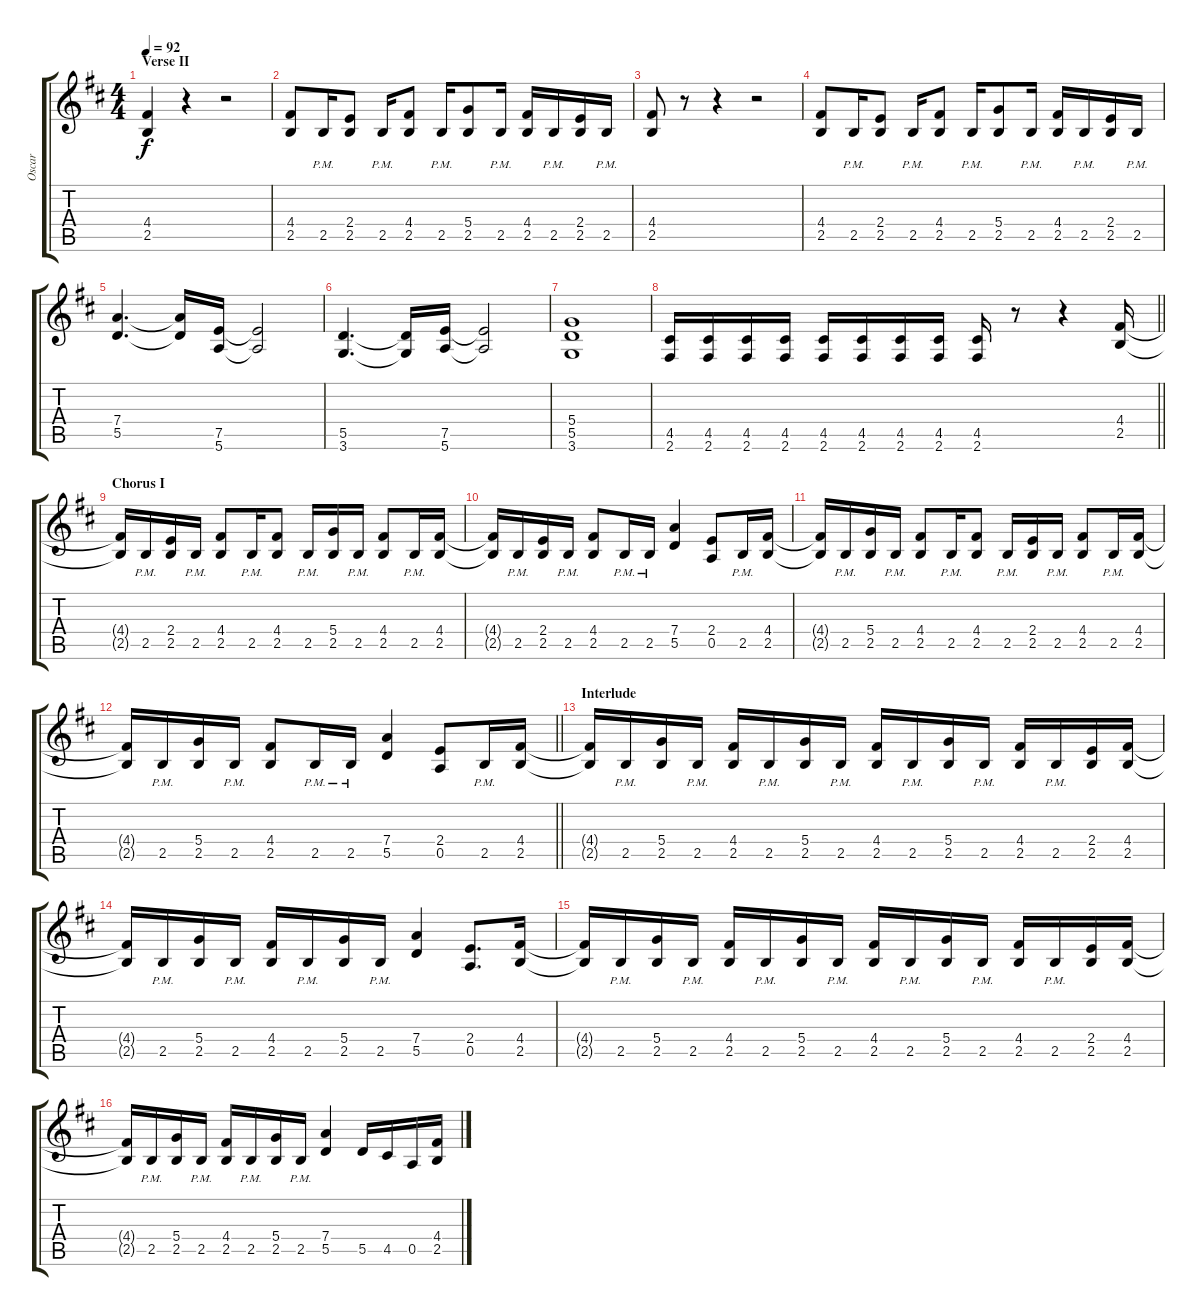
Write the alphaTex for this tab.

\track ("Oscar" "Oscar") {instrument distortionguitar}
\staff {score tabs}
\tuning (E4 B3 G3 D3 A2 E2) {hide}
\ts (4 4)
\section ("" "Verse II")
\tempo 92
\clef g2
\ks bminor
(4.4{t} 2.5{t}).4{dy f} r.4 r.2 |
(4.4 2.5).8 2.5{pm}.16 (2.4 2.5).8 2.5{pm}.16 (4.4 2.5).8 2.5{pm}.16 (5.4 2.5).8 2.5{pm}.16 (4.4 2.5).16 2.5{pm}.16 (2.4 2.5).16 2.5{pm}.16 |
(4.4 2.5).8 r.8 r.4 r.2 |
(4.4 2.5).8 2.5{pm}.16 (2.4 2.5).8 2.5{pm}.16 (4.4 2.5).8 2.5{pm}.16 (5.4 2.5).8 2.5{pm}.16 (4.4 2.5).16 2.5{pm}.16 (2.4 2.5).16 2.5{pm}.16 |
(7.4 5.5).4{d} (7.4{t} 5.5{t}).16 (7.5 5.6).16 (7.5{t} 5.6{t}).2 |
(5.5 3.6).4{d} (5.5{t} 3.6{t}).16 (7.5 5.6).16 (7.5{t} 5.6{t}).2 |
(5.4 5.5 3.6).1 |
\barLineRight lightlight
(4.5 2.6).16 (4.5 2.6).16 (4.5 2.6).16 (4.5 2.6).16 (4.5 2.6).16 (4.5 2.6).16 (4.5 2.6).16 (4.5 2.6).16 (4.5 2.6).16 r.8 r.4 (4.4 2.5).16 |
\section ("" "Chorus I")
(4.4{t} 2.5{t}).16 2.5{pm}.16 (2.4 2.5).16 2.5{pm}.16 (4.4 2.5).8 2.5{pm}.16 (4.4 2.5).8 2.5{pm}.16 (5.4 2.5).16 2.5{pm}.16 (4.4 2.5).8 2.5{pm}.16 (4.4 2.5).16 |
(4.4{t} 2.5{t}).16 2.5{pm}.16 (2.4 2.5).16 2.5{pm}.16 (4.4 2.5).8 2.5{pm}.16 2.5{pm}.16 (7.4 5.5).4 (2.4 0.5).8 2.5{pm}.16 (4.4 2.5).16 |
(4.4{t} 2.5{t}).16 2.5{pm}.16 (5.4 2.5).16 2.5{pm}.16 (4.4 2.5).8 2.5{pm}.16 (4.4 2.5).8 2.5{pm}.16 (2.4 2.5).16 2.5{pm}.16 (4.4 2.5).8 2.5{pm}.16 (4.4 2.5).16 |
\barLineRight lightlight
(4.4{t} 2.5{t}).16 2.5{pm}.16 (5.4 2.5).16 2.5{pm}.16 (4.4 2.5).8 2.5{pm}.16 2.5{pm}.16 (7.4 5.5).4 (2.4 0.5).8 2.5{pm}.16 (4.4 2.5).16 |
\section ("" "Interlude")
(4.4{t} 2.5{t}).16 2.5{pm}.16 (5.4 2.5).16 2.5{pm}.16 (4.4 2.5).16 2.5{pm}.16 (5.4 2.5).16 2.5{pm}.16 (4.4 2.5).16 2.5{pm}.16 (5.4 2.5).16 2.5{pm}.16 (4.4 2.5).16 2.5{pm}.16 (2.4 2.5).16 (4.4 2.5).16 |
(4.4{t} 2.5{t}).16 2.5{pm}.16 (5.4 2.5).16 2.5{pm}.16 (4.4 2.5).16 2.5{pm}.16 (5.4 2.5).16 2.5{pm}.16 (7.4 5.5).4 (2.4 0.5).8{d} (4.4 2.5).16 |
(4.4{t} 2.5{t}).16 2.5{pm}.16 (5.4 2.5).16 2.5{pm}.16 (4.4 2.5).16 2.5{pm}.16 (5.4 2.5).16 2.5{pm}.16 (4.4 2.5).16 2.5{pm}.16 (5.4 2.5).16 2.5{pm}.16 (4.4 2.5).16 2.5{pm}.16 (2.4 2.5).16 (4.4 2.5).16 |
(4.4{t} 2.5{t}).16 2.5{pm}.16 (5.4 2.5).16 2.5{pm}.16 (4.4 2.5).16 2.5{pm}.16 (5.4 2.5).16 2.5{pm}.16 (7.4 5.5).4 5.5.16 4.5.16 0.5.16 (4.4 2.5).16
